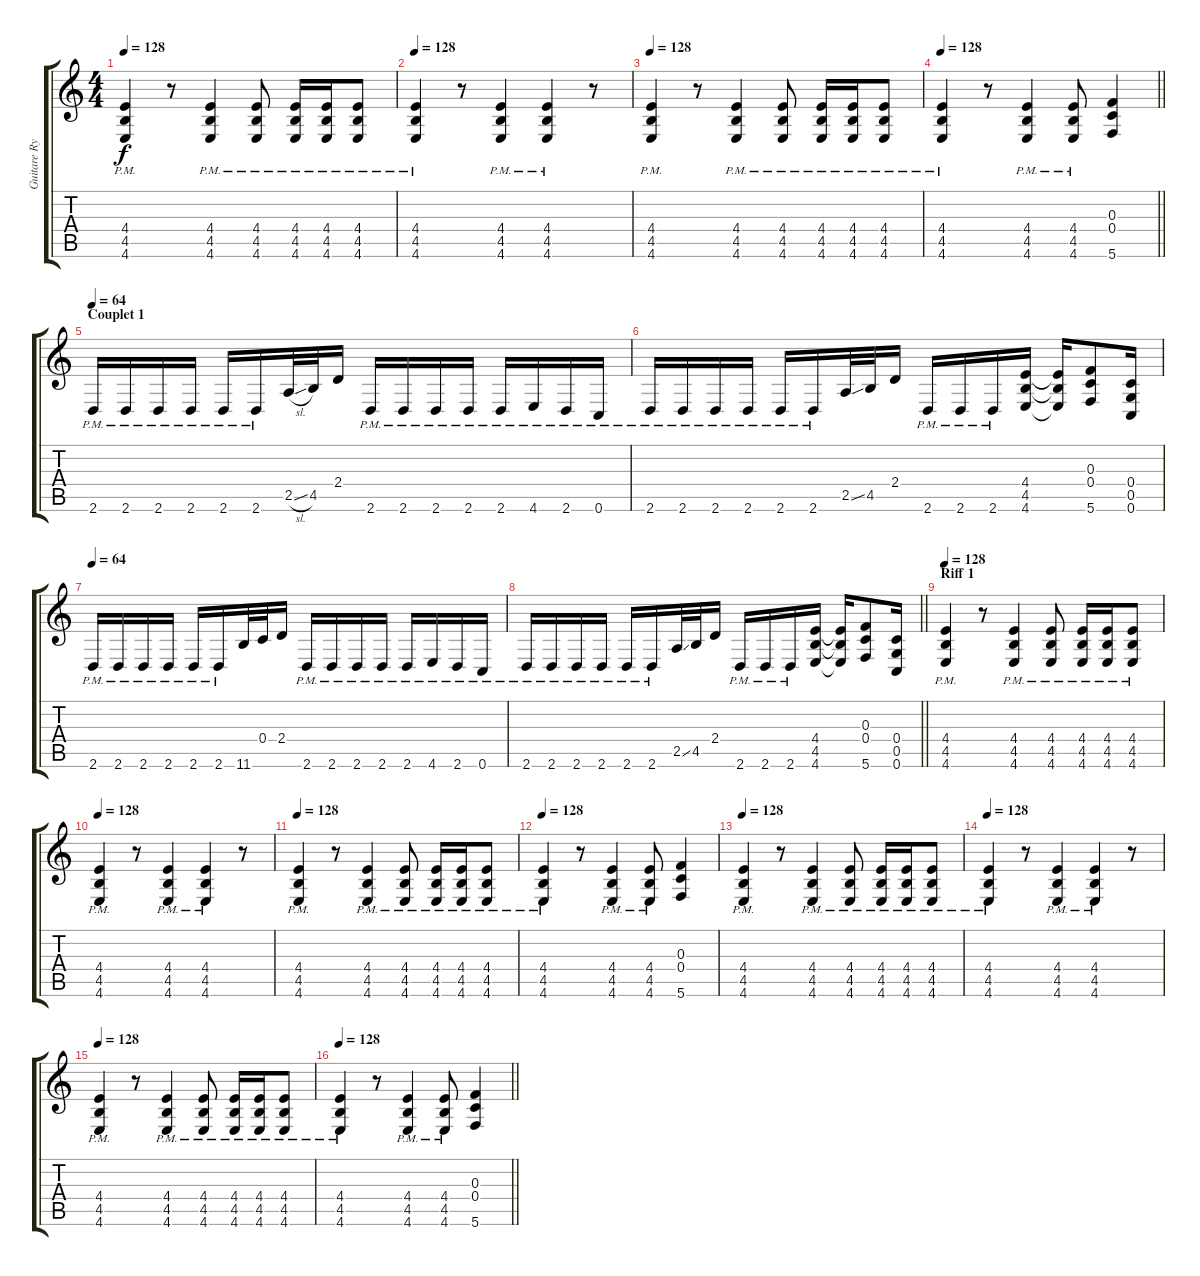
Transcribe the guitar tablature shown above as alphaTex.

\track ("Guitare Rythmique" "Guitare Ry") {instrument overdrivenguitar}
\staff {score tabs}
\tuning (D4 A3 F3 C3 G2 C2) {hide}
\ts (4 4)
\tempo 128
\clef g2
\ks c
(4.4{pm} 4.5{pm} 4.6{pm}).4{dy f} r.8 (4.4{pm} 4.5{pm} 4.6{pm}).4 (4.4{pm} 4.5{pm} 4.6{pm}).8 (4.4{pm} 4.5{pm} 4.6{pm}).16 (4.4{pm} 4.5{pm} 4.6{pm}).16 (4.4{pm} 4.5{pm} 4.6{pm}).8 |
\tempo 128
(4.4{pm} 4.5{pm} 4.6{pm}).4 r.8 (4.4{pm} 4.5{pm} 4.6{pm}).4 (4.4{pm} 4.5{pm} 4.6{pm}).4 r.8 |
\tempo 128
(4.4{pm} 4.5{pm} 4.6{pm}).4 r.8 (4.4{pm} 4.5{pm} 4.6{pm}).4 (4.4{pm} 4.5{pm} 4.6{pm}).8 (4.4{pm} 4.5{pm} 4.6{pm}).16 (4.4{pm} 4.5{pm} 4.6{pm}).16 (4.4{pm} 4.5{pm} 4.6{pm}).8 |
\tempo 128
\barLineRight lightlight
(4.4{pm} 4.5{pm} 4.6{pm}).4 r.8 (4.4{pm} 4.5{pm} 4.6{pm}).4 (4.4{pm} 4.5{pm} 4.6{pm}).8 (0.3 0.4 5.6).4 |
\section ("" "Couplet 1")
\tempo 64
2.6{pm}.16 2.6{pm}.16 2.6{pm}.16 2.6{pm}.16 2.6{pm}.16 2.6{pm}.16 2.5{sl}.32 4.5.32 2.4.16 2.6{pm}.16 2.6{pm}.16 2.6{pm}.16 2.6{pm}.16 2.6{pm}.16 4.6{pm}.16 2.6{pm}.16 0.6{pm}.16 |
2.6{pm}.16 2.6{pm}.16 2.6{pm}.16 2.6{pm}.16 2.6{pm}.16 2.6{pm}.16 2.5{ss}.32 4.5.32 2.4.16 2.6{pm}.16 2.6{pm}.16 2.6{pm}.16 (4.4 4.5 4.6).16 (4.4{t} 4.5{t} 4.6{t}).16 (0.3 0.4 5.6).8 (0.4 0.5 0.6).16 |
\tempo 64
2.6{pm}.16 2.6{pm}.16 2.6{pm}.16 2.6{pm}.16 2.6{pm}.16 2.6{pm}.16 11.6.32 0.4.32 2.4.16 2.6{pm}.16 2.6{pm}.16 2.6{pm}.16 2.6{pm}.16 2.6{pm}.16 4.6{pm}.16 2.6{pm}.16 0.6{pm}.16 |
\barLineRight lightlight
2.6{pm}.16 2.6{pm}.16 2.6{pm}.16 2.6{pm}.16 2.6{pm}.16 2.6{pm}.16 2.5{ss}.32 4.5.32 2.4.16 2.6{pm}.16 2.6{pm}.16 2.6{pm}.16 (4.4 4.5 4.6).16 (4.4{t} 4.5{t} 4.6{t}).16 (0.3 0.4 5.6).8 (0.4 0.5 0.6).16 |
\section ("" "Riff 1")
\tempo 128
(4.4{pm} 4.5{pm} 4.6{pm}).4 r.8 (4.4{pm} 4.5{pm} 4.6{pm}).4 (4.4{pm} 4.5{pm} 4.6{pm}).8 (4.4{pm} 4.5{pm} 4.6{pm}).16 (4.4{pm} 4.5{pm} 4.6{pm}).16 (4.4{pm} 4.5{pm} 4.6{pm}).8 |
\tempo 128
(4.4{pm} 4.5{pm} 4.6{pm}).4 r.8 (4.4{pm} 4.5{pm} 4.6{pm}).4 (4.4{pm} 4.5{pm} 4.6{pm}).4 r.8 |
\tempo 128
(4.4{pm} 4.5{pm} 4.6{pm}).4 r.8 (4.4{pm} 4.5{pm} 4.6{pm}).4 (4.4{pm} 4.5{pm} 4.6{pm}).8 (4.4{pm} 4.5{pm} 4.6{pm}).16 (4.4{pm} 4.5{pm} 4.6{pm}).16 (4.4{pm} 4.5{pm} 4.6{pm}).8 |
\tempo 128
(4.4{pm} 4.5{pm} 4.6{pm}).4 r.8 (4.4{pm} 4.5{pm} 4.6{pm}).4 (4.4{pm} 4.5{pm} 4.6{pm}).8 (0.3 0.4 5.6).4 |
\tempo 128
(4.4{pm} 4.5{pm} 4.6{pm}).4 r.8 (4.4{pm} 4.5{pm} 4.6{pm}).4 (4.4{pm} 4.5{pm} 4.6{pm}).8 (4.4{pm} 4.5{pm} 4.6{pm}).16 (4.4{pm} 4.5{pm} 4.6{pm}).16 (4.4{pm} 4.5{pm} 4.6{pm}).8 |
\tempo 128
(4.4{pm} 4.5{pm} 4.6{pm}).4 r.8 (4.4{pm} 4.5{pm} 4.6{pm}).4 (4.4{pm} 4.5{pm} 4.6{pm}).4 r.8 |
\tempo 128
(4.4{pm} 4.5{pm} 4.6{pm}).4 r.8 (4.4{pm} 4.5{pm} 4.6{pm}).4 (4.4{pm} 4.5{pm} 4.6{pm}).8 (4.4{pm} 4.5{pm} 4.6{pm}).16 (4.4{pm} 4.5{pm} 4.6{pm}).16 (4.4{pm} 4.5{pm} 4.6{pm}).8 |
\tempo 128
\barLineRight lightlight
(4.4{pm} 4.5{pm} 4.6{pm}).4 r.8 (4.4{pm} 4.5{pm} 4.6{pm}).4 (4.4{pm} 4.5{pm} 4.6{pm}).8 (0.3 0.4 5.6).4
